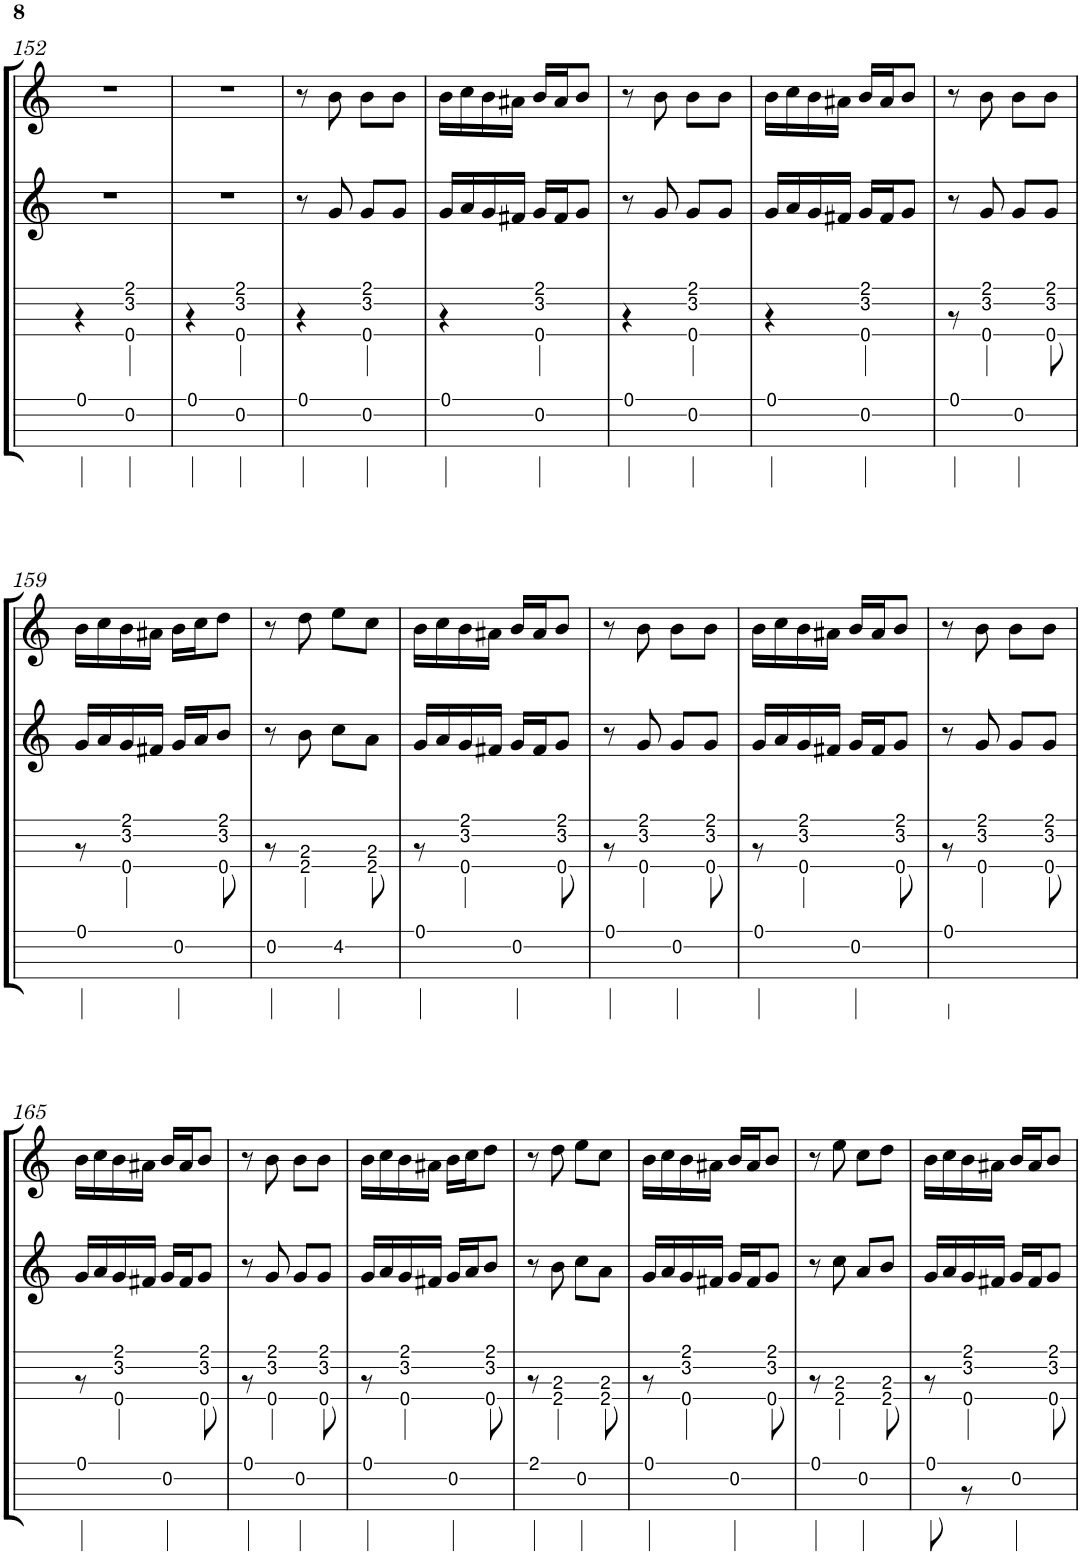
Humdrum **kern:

**kern	**kern	**kern	**kern
*part4	*part3	*part2	*part1
*staff4	*staff3	*staff2	*staff1
*I"Bass Guitar	*I"Ukulele	*I"Mandolin	*I"Mandolin
*	*	*I'Mdln	*I'Mdln
!!LO:PB:g=z
*	*	*clefG2	*clefG2
*k[]	*k[]	*k[]	*k[]
*M2/4	*M2/4	*M2/4	*M2/4
=152	=152	=152	=152
4GG\	4r	2r	2r
4DD\	4G\ 4g\ 4b\	.	.
=153	=153	=153	=153
4GG\	4r	2r	2r
4DD\	4G\ 4g\ 4b\	.	.
=154	=154	=154	=154
4GG\	4r	8r	8r
.	.	8g/	8b\
4DD\	4G\ 4g\ 4b\	8g/L	8b\L
.	.	8g/J	8b\J
=155	=155	=155	=155
4GG\	4r	16g/LL	16b\LL
.	.	16a/	16cc\
.	.	16g/	16b\
.	.	16f#X/JJ	16a#X\JJ
4DD\	4G\ 4g\ 4b\	16g/LL	16b/LL
.	.	16f#/J	16a#/J
.	.	8g/J	8b/J
=156	=156	=156	=156
4GG\	4r	8r	8r
.	.	8g/	8b\
4DD\	4G\ 4g\ 4b\	8g/L	8b\L
.	.	8g/J	8b\J
=157	=157	=157	=157
4GG\	4r	16g/LL	16b\LL
.	.	16a/	16cc\
.	.	16g/	16b\
.	.	16f#X/JJ	16a#X\JJ
4DD\	4G\ 4g\ 4b\	16g/LL	16b/LL
.	.	16f#/J	16a#/J
.	.	8g/J	8b/J
=158	=158	=158	=158
4GG\	8r	8r	8r
.	4G\ 4g\ 4b\	8g/	8b\
4DD\	.	8g/L	8b\L
.	8G\ 8g\ 8b\	8g/J	8b\J
!!LO:LB:g=z
=159	=159	=159	=159
4GG\	8r	16g/LL	16b\LL
.	.	16a/	16cc\
.	4G\ 4g\ 4b\	16g/	16b\
.	.	16f#X/JJ	16a#X\JJ
4DD\	.	16g/LL	16b\LL
.	.	16a/J	16cc\J
.	8G\ 8g\ 8b\	8b/J	8dd\J
=160	=160	=160	=160
4DD\	8r	8r	8r
.	4A\ 4d\	8b\	8dd\
4FF#\	.	8cc\L	8ee\L
.	8A\ 8d\	8a\J	8cc\J
=161	=161	=161	=161
4GG\	8r	16g/LL	16b\LL
.	.	16a/	16cc\
.	4G\ 4g\ 4b\	16g/	16b\
.	.	16f#X/JJ	16a#X\JJ
4DD\	.	16g/LL	16b/LL
.	.	16f#/J	16a#/J
.	8G\ 8g\ 8b\	8g/J	8b/J
=162	=162	=162	=162
4GG\	8r	8r	8r
.	4G\ 4g\ 4b\	8g/	8b\
4DD\	.	8g/L	8b\L
.	8G\ 8g\ 8b\	8g/J	8b\J
=163	=163	=163	=163
4GG\	8r	16g/LL	16b\LL
.	.	16a/	16cc\
.	4G\ 4g\ 4b\	16g/	16b\
.	.	16f#X/JJ	16a#X\JJ
4DD\	.	16g/LL	16b/LL
.	.	16f#/J	16a#/J
.	8G\ 8g\ 8b\	8g/J	8b/J
=164	=164	=164	=164
2GG\	8r	8r	8r
.	4G\ 4g\ 4b\	8g/	8b\
.	.	8g/L	8b\L
.	8G\ 8g\ 8b\	8g/J	8b\J
!!LO:LB:g=z
=165	=165	=165	=165
4GG\	8r	16g/LL	16b\LL
.	.	16a/	16cc\
.	4G\ 4g\ 4b\	16g/	16b\
.	.	16f#X/JJ	16a#X\JJ
4DD\	.	16g/LL	16b/LL
.	.	16f#/J	16a#/J
.	8G\ 8g\ 8b\	8g/J	8b/J
=166	=166	=166	=166
4GG\	8r	8r	8r
.	4G\ 4g\ 4b\	8g/	8b\
4DD\	.	8g/L	8b\L
.	8G\ 8g\ 8b\	8g/J	8b\J
=167	=167	=167	=167
4GG\	8r	16g/LL	16b\LL
.	.	16a/	16cc\
.	4G\ 4g\ 4b\	16g/	16b\
.	.	16f#X/JJ	16a#X\JJ
4DD\	.	16g/LL	16b\LL
.	.	16a/J	16cc\J
.	8G\ 8g\ 8b\	8b/J	8dd\J
=168	=168	=168	=168
4AA\	8r	8r	8r
.	4A\ 4d\	8b\	8dd\
4DD\	.	8cc\L	8ee\L
.	8A\ 8d\	8a\J	8cc\J
=169	=169	=169	=169
4GG\	8r	16g/LL	16b\LL
.	.	16a/	16cc\
.	4G\ 4g\ 4b\	16g/	16b\
.	.	16f#X/JJ	16a#X\JJ
4DD\	.	16g/LL	16b/LL
.	.	16f#/J	16a#/J
.	8G\ 8g\ 8b\	8g/J	8b/J
=170	=170	=170	=170
4GG\	8r	8r	8r
.	4A\ 4d\	8cc\	8ee\
4DD\	.	8a/L	8cc\L
.	8A\ 8d\	8b/J	8dd\J
=171	=171	=171	=171
8GG\	8r	16g/LL	16b\LL
.	.	16a/	16cc\
8r	4G\ 4g\ 4b\	16g/	16b\
.	.	16f#X/JJ	16a#X\JJ
4DD\	.	16g/LL	16b/LL
.	.	16f#/J	16a#/J
.	8G\ 8g\ 8b\	8g/J	8b/J
=	=	=	=
*-	*-	*-	*-
